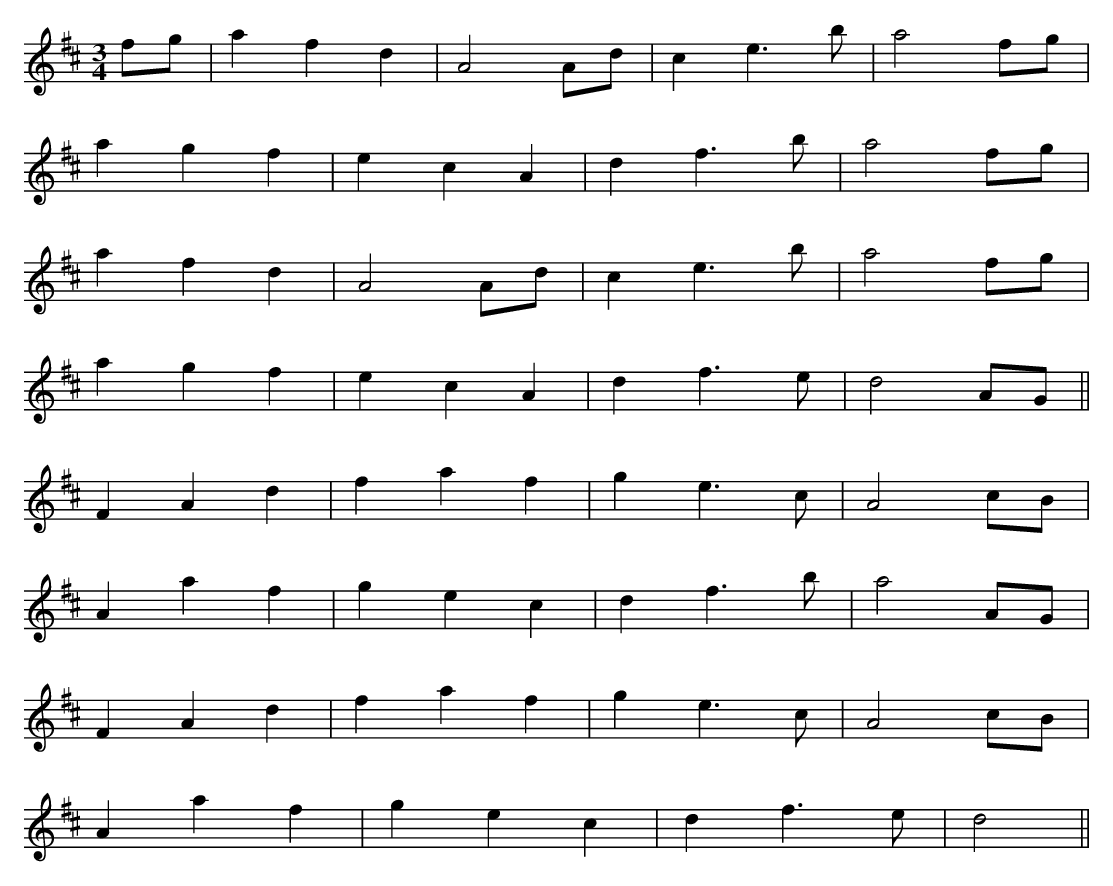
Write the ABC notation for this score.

X:1
M:3/4
K:D
fg|a2 f2 d2|A4 Ad|c2 e3b|a4 fg|
a2 g2 f2|e2 c2 A2|d2 f3b|a4 fg|
a2 f2 d2|A4 Ad|c2 e3b|a4 fg|
a2 g2 f2|e2 c2 A2|d2 f3e|d4 AG||
F2 A2 d2|f2 a2 f2|g2 e3c|A4 cB|
A2 a2 f2|g2 e2 c2|d2 f3b|a4 AG|
F2 A2 d2|f2 a2 f2|g2 e3c|A4 cB|
A2 a2 f2|g2 e2 c2|d2 f3e|d4||
